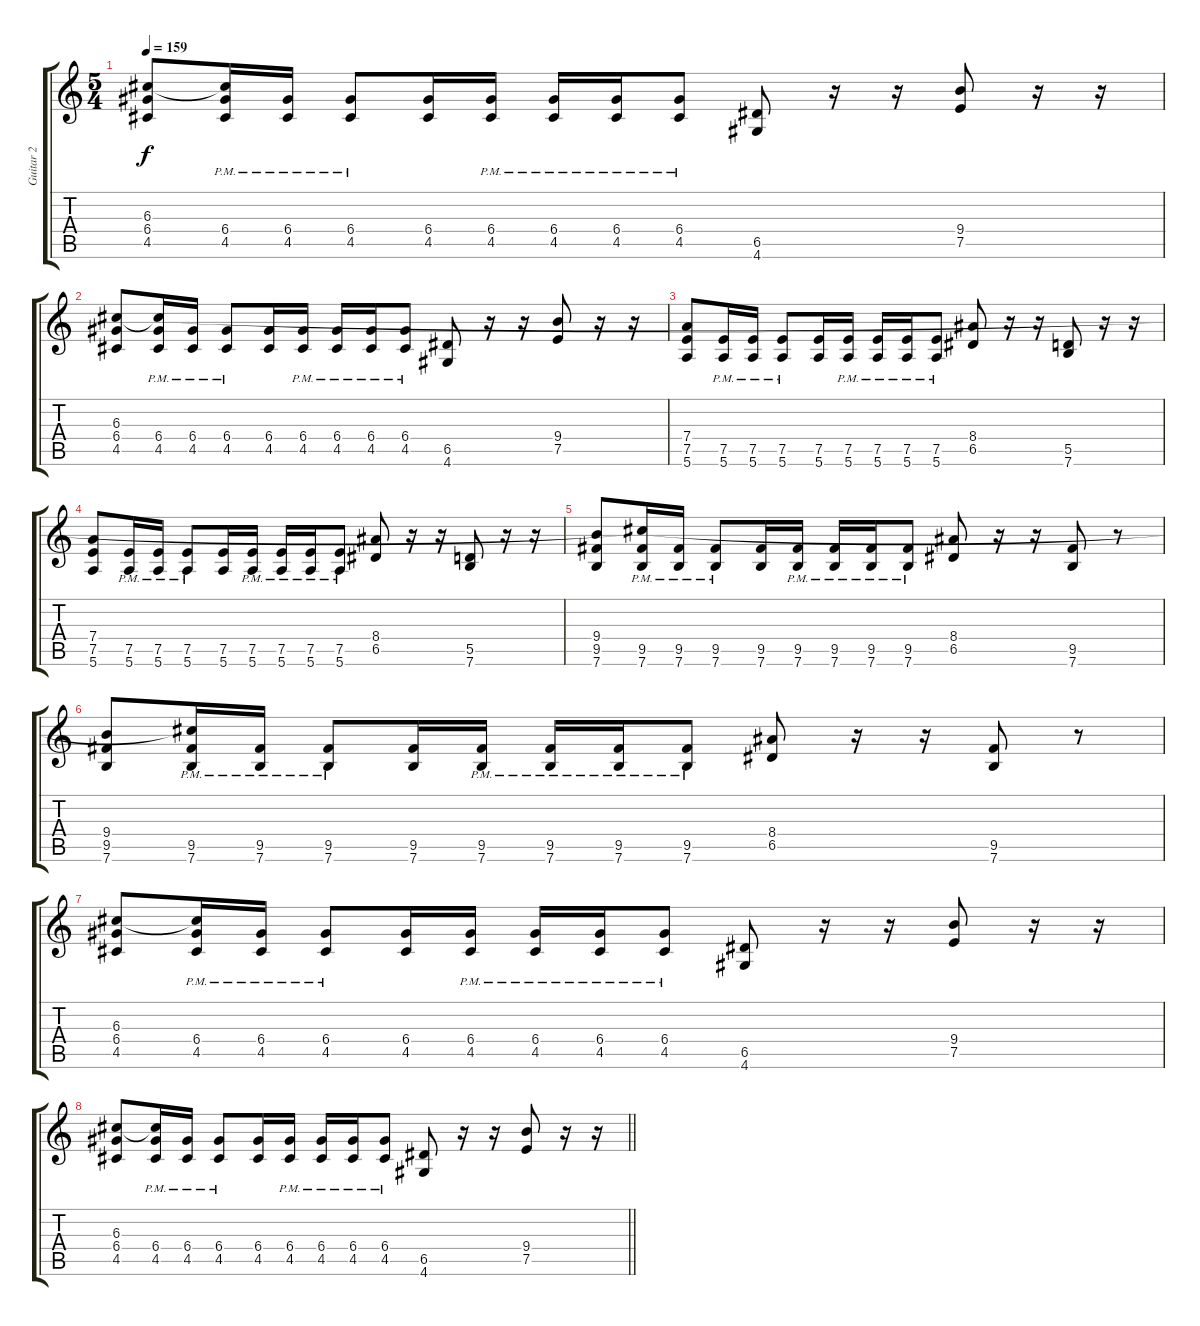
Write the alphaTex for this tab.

\track ("Guitar 2" "Guitar 2") {instrument distortionguitar}
\staff {score tabs}
\tuning (E4 B3 G3 D3 A2 E2) {hide}
\ts (5 4)
\tempo 159
\clef g2
\ks c
(6.3 6.4 4.5).8{dy f} (6.3{t} 6.4{pm} 4.5{pm}).16 (6.4{pm} 4.5{pm}).16 (6.4{pm} 4.5{pm}).8 (6.4 4.5).16 (6.4{pm} 4.5{pm}).16 (6.4{pm} 4.5{pm}).16 (6.4{pm} 4.5{pm}).16 (6.4{pm} 4.5{pm}).8 (6.5 4.6).8 r.16 r.16 (9.4 7.5).8 r.16 r.16 |
(6.3 6.4 4.5).8 (6.3{t} 6.4{pm} 4.5{pm}).16 (6.4{pm} 4.5{pm}).16 (6.4{pm} 4.5{pm}).8 (6.4 4.5).16 (6.4{pm} 4.5{pm}).16 (6.4{pm} 4.5{pm}).16 (6.4{pm} 4.5{pm}).16 (6.4{pm} 4.5{pm}).8 (6.5 4.6).8 r.16 r.16 (9.4 7.5).8 r.16 r.16 |
(7.4 7.5 5.6).8 (7.5{pm} 5.6{pm}).16 (7.5{pm} 5.6{pm}).16 (7.5{pm} 5.6{pm}).8 (7.5 5.6).16 (7.5{pm} 5.6{pm}).16 (7.5{pm} 5.6{pm}).16 (7.5{pm} 5.6{pm}).16 (7.5{pm} 5.6{pm}).8 (8.4 6.5).8 r.16 r.16 (5.5 7.6).8 r.16 r.16 |
(7.4 7.5 5.6).8 (7.5{pm} 5.6{pm}).16 (7.5{pm} 5.6{pm}).16 (7.5{pm} 5.6).8 (7.5 5.6).16 (7.5{pm} 5.6{pm}).16 (7.5{pm} 5.6{pm}).16 (7.5{pm} 5.6{pm}).16 (7.5{pm} 5.6{pm}).8 (8.4 6.5).8 r.16 r.16 (5.5 7.6).8 r.16 r.16 |
(9.4 9.5 7.6).8 (6.3{t} 9.5{pm} 7.6{pm}).16 (9.5{pm} 7.6{pm}).16 (9.5{pm} 7.6{pm}).8 (9.5 7.6).16 (9.5{pm} 7.6{pm}).16 (9.5{pm} 7.6{pm}).16 (9.5{pm} 7.6).16 (9.5{pm} 7.6{pm}).8 (8.4 6.5).8 r.16 r.16 (9.5 7.6).8 r.8 |
(9.4 9.5 7.6).8 (6.3{t} 9.5{pm} 7.6{pm}).16 (9.5{pm} 7.6{pm}).16 (9.5{pm} 7.6{pm}).8 (9.5 7.6).16 (9.5{pm} 7.6{pm}).16 (9.5{pm} 7.6{pm}).16 (9.5{pm} 7.6).16 (9.5{pm} 7.6{pm}).8 (8.4 6.5).8 r.16 r.16 (9.5 7.6).8 r.8 |
(6.3 6.4 4.5).8 (6.3{t} 6.4{pm} 4.5{pm}).16 (6.4{pm} 4.5{pm}).16 (6.4{pm} 4.5{pm}).8 (6.4 4.5).16 (6.4{pm} 4.5{pm}).16 (6.4{pm} 4.5{pm}).16 (6.4{pm} 4.5{pm}).16 (6.4{pm} 4.5{pm}).8 (6.5 4.6).8 r.16 r.16 (9.4 7.5).8 r.16 r.16 |
\barLineRight lightlight
(6.3 6.4 4.5).8 (6.3{t} 6.4{pm} 4.5{pm}).16 (6.4{pm} 4.5{pm}).16 (6.4{pm} 4.5{pm}).8 (6.4 4.5).16 (6.4{pm} 4.5{pm}).16 (6.4{pm} 4.5{pm}).16 (6.4{pm} 4.5{pm}).16 (6.4{pm} 4.5{pm}).8 (6.5 4.6).8 r.16 r.16 (9.4 7.5).8 r.16 r.16
